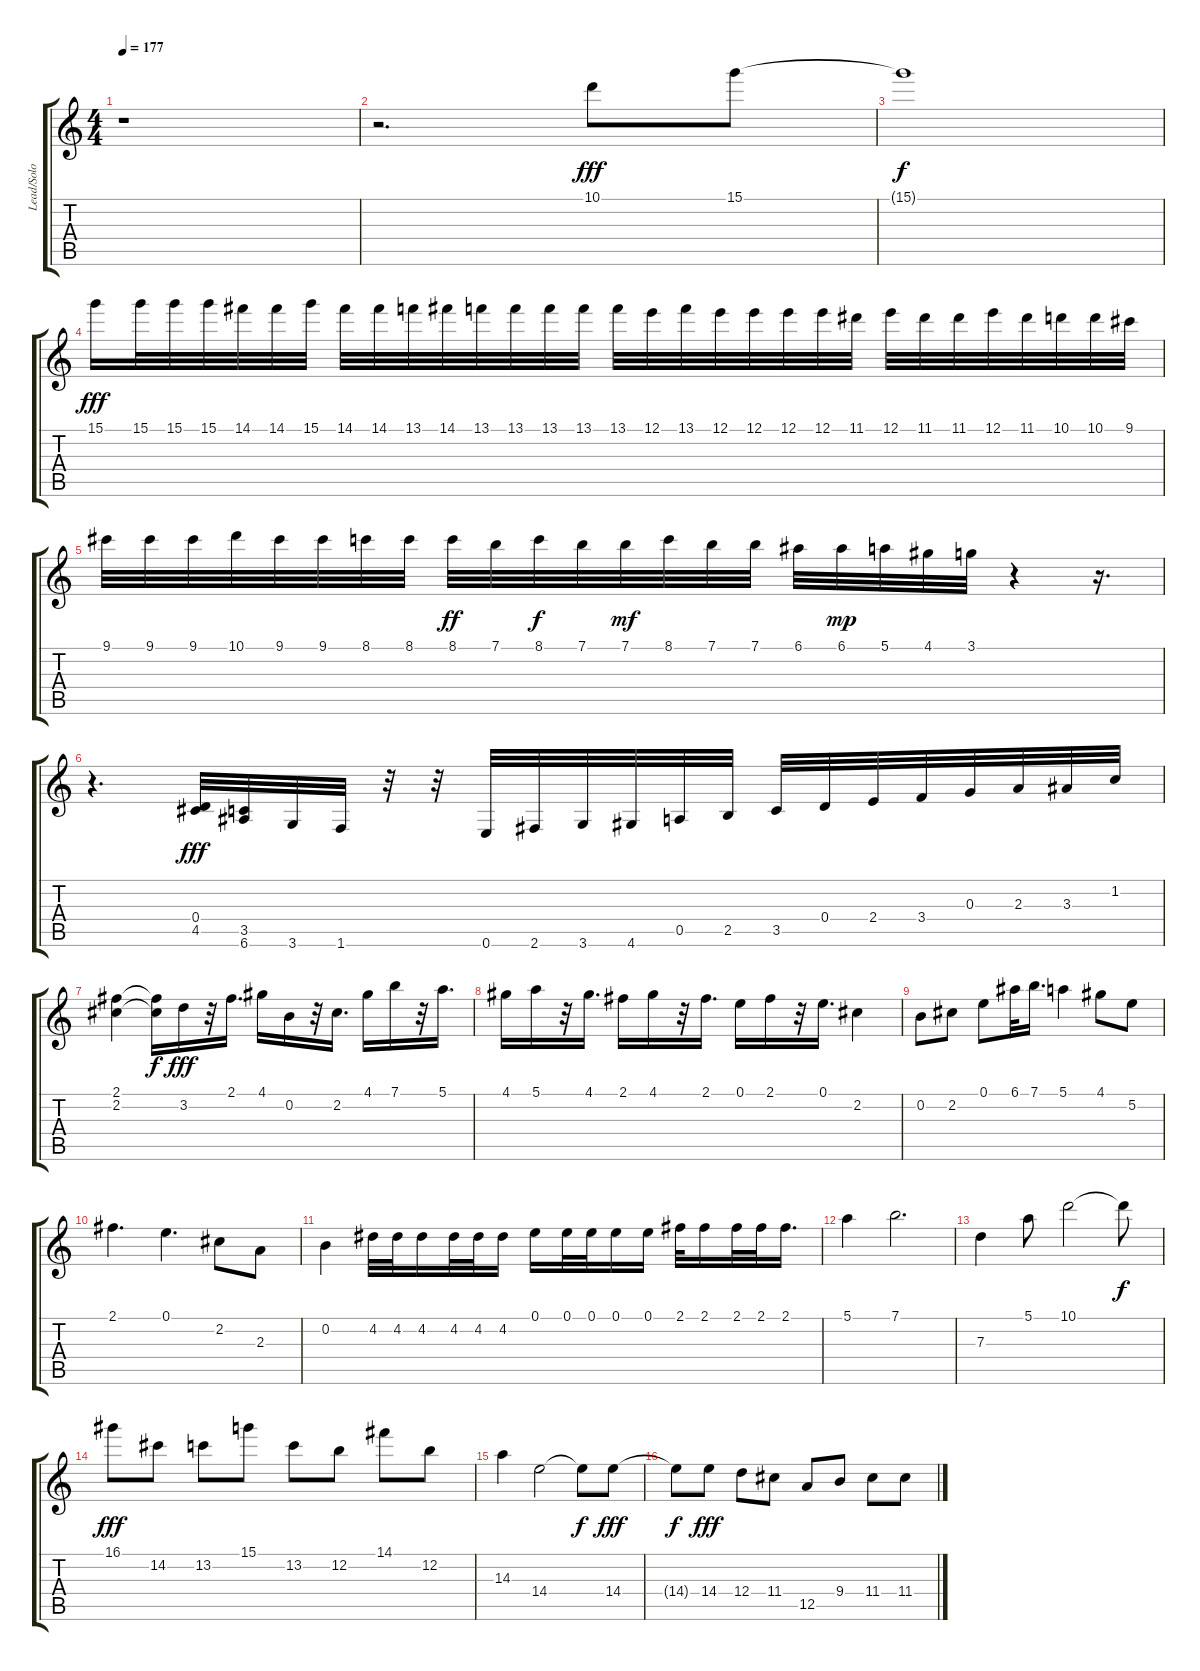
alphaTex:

\track ("Lead/Solo Guitar" "Lead/Solo ") {instrument overdrivenguitar}
\staff {score tabs}
\tuning (E4 B3 G3 D3 A2 E2) {hide}
\ts (4 4)
\tempo 177
\clef g2
\ks c
r.1{dy f} |
r.2{d} 10.1.8{dy fff} 15.1.8 |
15.1{t}.1{dy f} |
15.1.16{dy fff} 15.1.32 15.1.32 15.1.32 14.1.32 14.1.32 15.1.32 14.1.32 14.1.32 13.1.32 14.1.32 13.1.32 13.1.32 13.1.32 13.1.32 13.1.32 12.1.32 13.1.32 12.1.32 12.1.32 12.1.32 12.1.32 11.1.32 12.1.32 11.1.32 11.1.32 12.1.32 11.1.32 10.1.32 10.1.32 9.1.32 |
9.1.32 9.1.32 9.1.32 10.1.32 9.1.32 9.1.32 8.1.32 8.1.32 8.1.32{dy ff} 7.1.32 8.1.32{dy f} 7.1.32 7.1.32{dy mf} 8.1.32 7.1.32 7.1.32 6.1.32 6.1.32{dy mp} 5.1.32 4.1.32 3.1.32 r.4 r.16{d} |
r.4{d} (0.4 4.5).32{dy fff} (3.5 6.6).32 3.6.32 1.6.32 r.32 r.32 0.6.32 2.6.32 3.6.32 4.6.32 0.5.32 2.5.32 3.5.32 0.4.32 2.4.32 3.4.32 0.3.32 2.3.32 3.3.32 1.2.32 |
(2.1 2.2).4 (2.1{t} 2.2{t}).16{dy f} 3.2.16{dy fff} r.32 2.1.16{d} 4.1.16 0.2.16 r.32 2.2.16{d} 4.1.16 7.1.16 r.32 5.1.16{d} |
4.1.16 5.1.16 r.32 4.1.16{d} 2.1.16 4.1.16 r.32 2.1.16{d} 0.1.16 2.1.16 r.32 0.1.16{d} 2.2.4 |
0.2.8 2.2.8 0.1.8 6.1.32 7.1.16{d} 5.1.4 4.1.8 5.2.8 |
2.1.4{d} 0.1.4{d} 2.2.8 2.3.8 |
0.2.4 4.2.32 4.2.32 4.2.16 4.2.32 4.2.32 4.2.16 0.1.16 0.1.32 0.1.32 0.1.16 0.1.16 2.1.32 2.1.16 2.1.32 2.1.32 2.1.16{d} |
5.1.4 7.1.2{d} |
7.3.4 5.1.8 10.1.2 10.1{t}.8{dy f} |
16.1.8{dy fff} 14.2.8 13.2.8 15.1.8 13.2.8 12.2.8 14.1.8 12.2.8 |
14.3.4 14.4.2 14.4{t}.8{dy f} 14.4.8{dy fff} |
14.4{t}.8{dy f} 14.4.8{dy fff} 12.4.8 11.4.8 12.5.8 9.4.8 11.4.8 11.4.8
